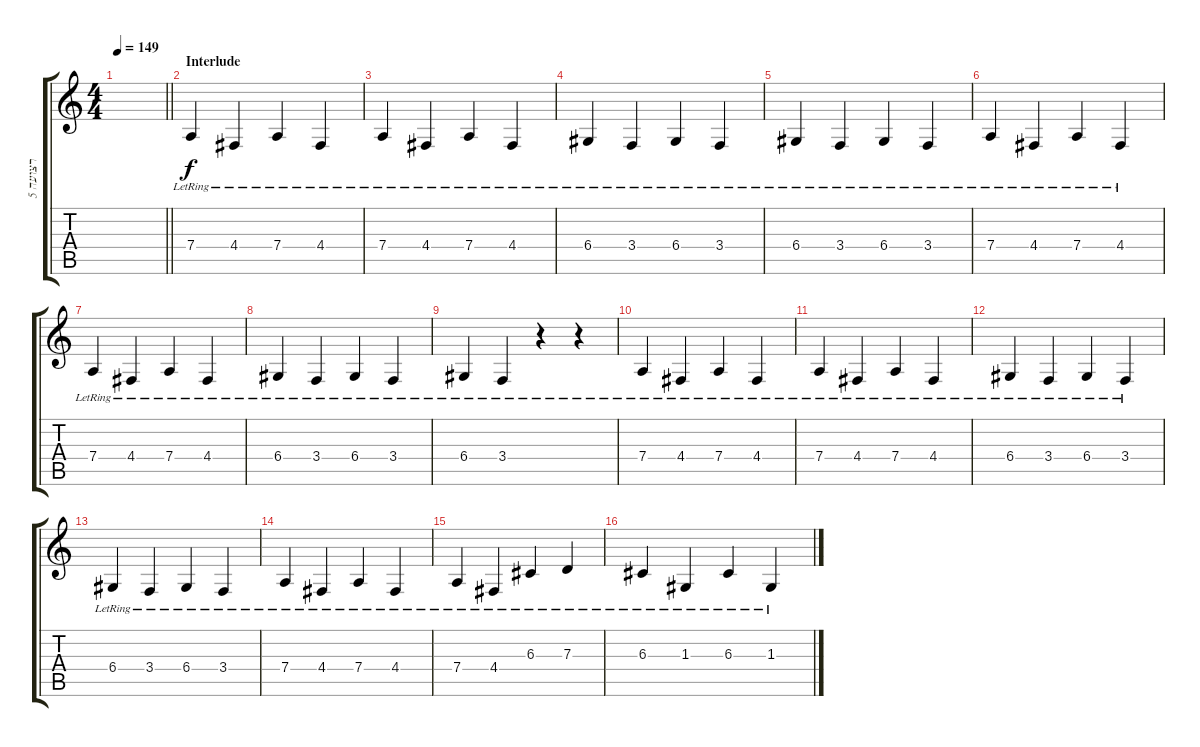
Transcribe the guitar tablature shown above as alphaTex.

\track ("רצועה 5" "רצועה 5") {instrument electricgrandpiano}
\staff {score tabs}
\tuning (E4 B3 G3 D3 A2 E2) {hide}
\ts (4 4)
\tempo 149
\clef g2
\barLineRight lightlight
\ks c
|
\section ("" "Interlude")
7.4{lr}.4 4.4{lr}.4 7.4{lr}.4 4.4{lr}.4 |
7.4{lr}.4 4.4{lr}.4 7.4{lr}.4 4.4{lr}.4 |
6.4{lr}.4 3.4{lr}.4 6.4{lr}.4 3.4{lr}.4 |
6.4{lr}.4 3.4{lr}.4 6.4{lr}.4 3.4{lr}.4 |
7.4{lr}.4 4.4{lr}.4 7.4{lr}.4 4.4{lr}.4 |
7.4{lr}.4 4.4{lr}.4 7.4{lr}.4 4.4{lr}.4 |
6.4{lr}.4 3.4{lr}.4 6.4{lr}.4 3.4{lr}.4 |
6.4{lr}.4 3.4{lr}.4 r.4 r.4 |
7.4{lr}.4 4.4{lr}.4 7.4{lr}.4 4.4{lr}.4 |
7.4{lr}.4 4.4{lr}.4 7.4{lr}.4 4.4{lr}.4 |
6.4{lr}.4 3.4{lr}.4 6.4{lr}.4 3.4{lr}.4 |
6.4{lr}.4 3.4{lr}.4 6.4{lr}.4 3.4{lr}.4 |
7.4{lr}.4 4.4{lr}.4 7.4{lr}.4 4.4{lr}.4 |
7.4{lr}.4 4.4{lr}.4 6.3{lr}.4 7.3{lr}.4 |
6.3{lr}.4 1.3{lr}.4 6.3{lr}.4 1.3{lr}.4
